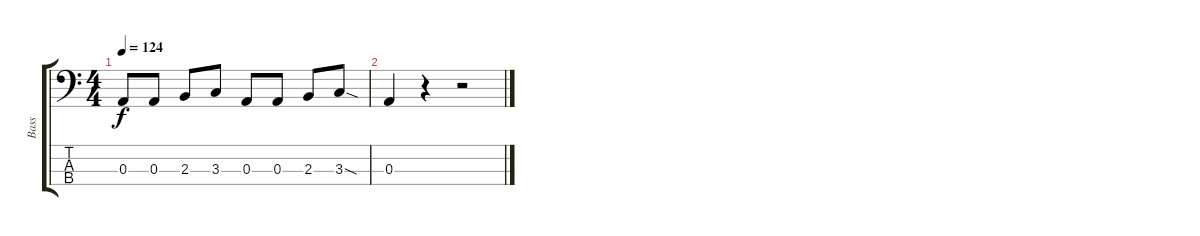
\track ("Bass" "Bass") {instrument electricbasspick}
\staff {score tabs}
\tuning (G2 D2 A1 E1) {hide}
\ts (4 4)
\tempo 124
\clef f4
\ks c
0.3.8{dy f} 0.3.8 2.3.8 3.3.8 0.3.8 0.3.8 2.3.8 3.3{sod}.8 |
0.3.4 r.4 r.2
